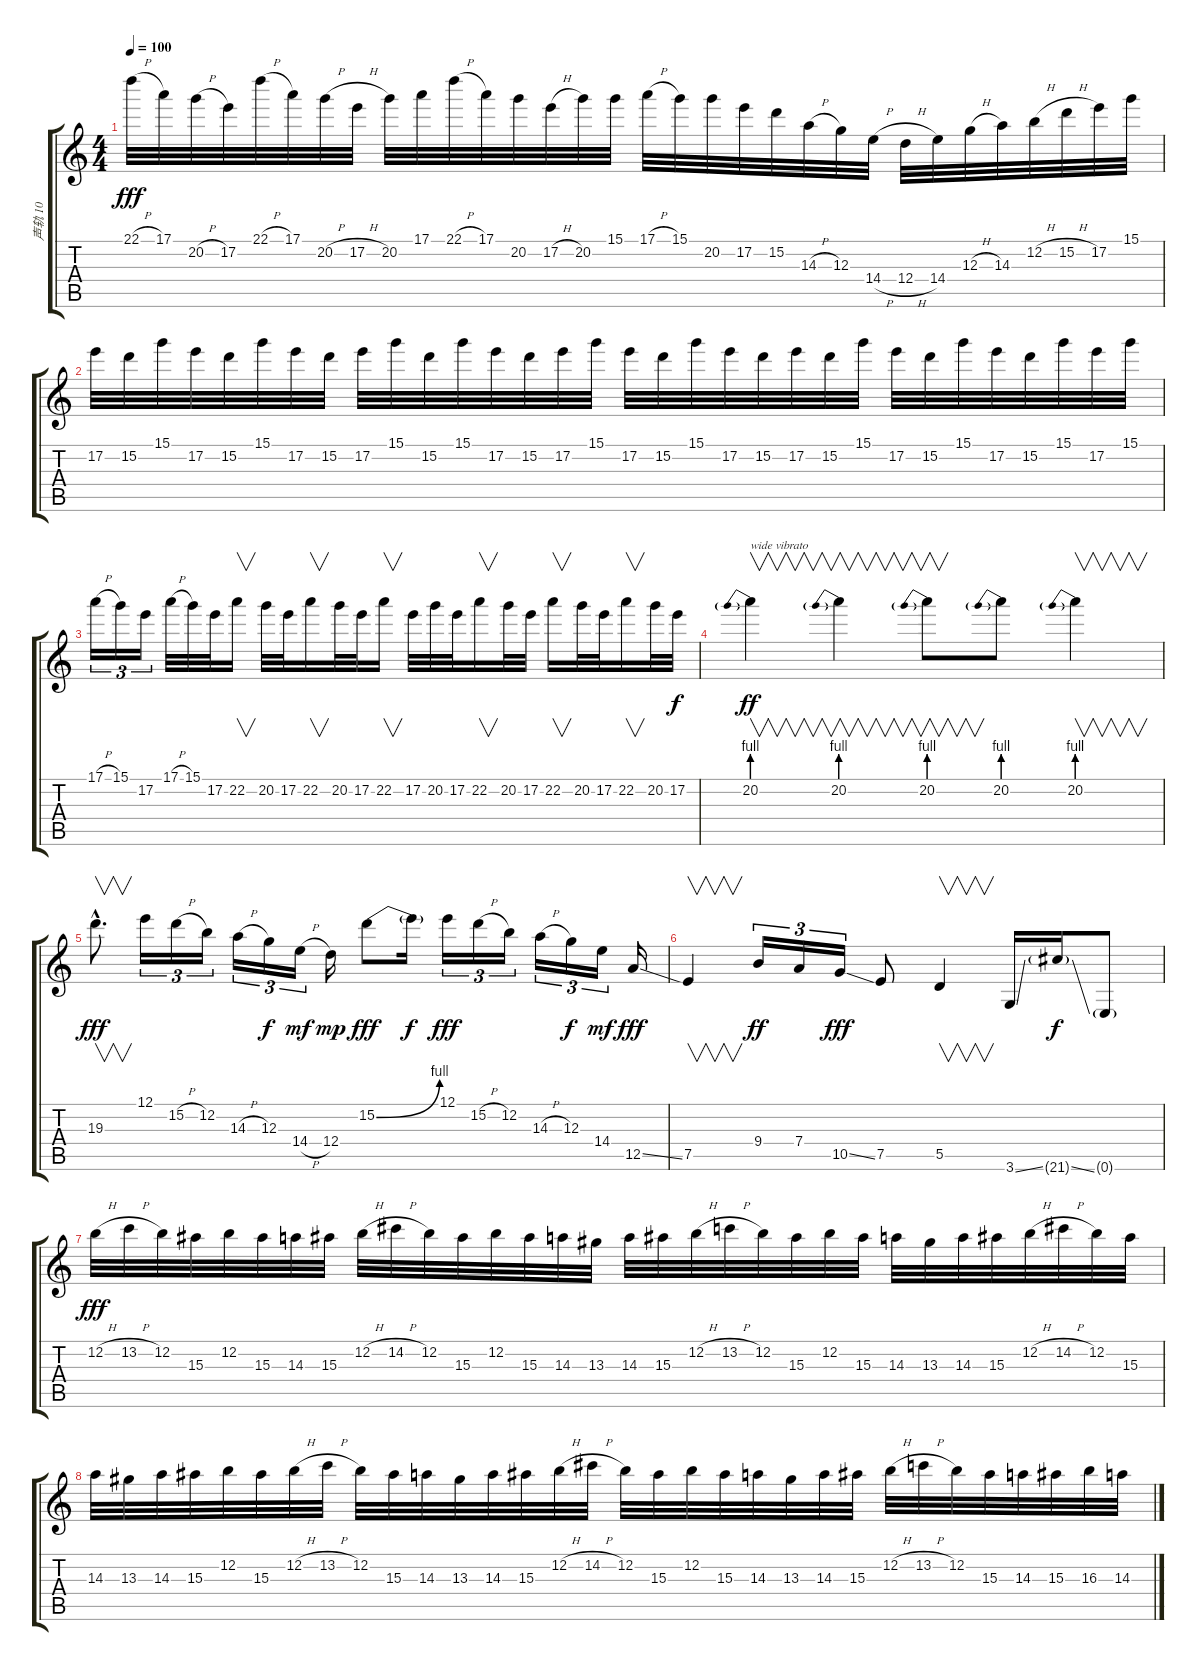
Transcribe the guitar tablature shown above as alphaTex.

\track ("声轨 10" "声轨 10") {instrument distortionguitar}
\staff {score tabs}
\tuning (E4 B3 G3 D3 A2 E2) {hide}
\ts (4 4)
\tempo 100
\clef g2
\ks c
22.1{h}.32{dy fff} 17.1.32 20.2{h}.32 17.2.32 22.1{h}.32 17.1.32 20.2{h}.32 17.2{h}.32 20.2.32 17.1.32 22.1{h}.32 17.1.32 20.2.32 17.2{h}.32 20.2.32 15.1.32 17.1{h}.32 15.1.32 20.2.32 17.2.32 15.2.32 14.3{h}.32 12.3.32 14.4{h}.32 12.4{h}.32 14.4.32 12.3{h}.32 14.3.32 12.2{h}.32 15.2{h}.32 17.2.32 15.1.32 |
17.2.32 15.2.32 15.1.32 17.2.32 15.2.32 15.1.32 17.2.32 15.2.32 17.2.32 15.1.32 15.2.32 15.1.32 17.2.32 15.2.32 17.2.32 15.1.32 17.2.32 15.2.32 15.1.32 17.2.32 15.2.32 17.2.32 15.2.32 15.1.32 17.2.32 15.2.32 15.1.32 17.2.32 15.2.32 15.1.32 17.2.32 15.1.32 |
17.1{h}.16{tu (3 2)} 15.1.16{tu (3 2)} 17.2.16{tu (3 2)} 17.1{h}.32 15.1.32 17.2.32 22.2.16{v} 20.2.32 17.2.32 22.2.16{v} 20.2.32 17.2.32 22.2.16{v} 17.2.32 20.2.32 17.2.32 22.2.16{v} 20.2.32 17.2.32 22.2.16{v} 20.2.32 17.2.32 22.2.16{v} 20.2.32 17.2.32{dy f} |
20.2{be (prebend 0 4 60 4)}.4{v txt "wide vibrato" dy ff} 20.2{be (prebend 0 4 60 4)}.4{v} 20.2{be (prebend 0 4 60 4)}.8{v} 20.2{be (prebend 0 4 60 4)}.8 20.2{be (prebend 0 4 60 4)}.4{v} |
19.3{hac}.8{v d dy fff} 12.1.16{tu (3 2)} 15.2{h}.16{tu (3 2)} 12.2.16{tu (3 2)} 14.3{h}.16{tu (3 2)} 12.3.16{tu (3 2) dy f} 14.4{h}.16{tu (3 2) dy mf} 12.4.16{dy mp} 15.2{be (bend 0 0 60 4)}.8{dy fff} 15.2{t}.16{dy f} 12.1.16{tu (3 2) dy fff} 15.2{h}.16{tu (3 2)} 12.2.16{tu (3 2)} 14.3{h}.16{tu (3 2)} 12.3.16{tu (3 2) dy f} 14.4.16{tu (3 2) dy mf} 12.5{ss}.16{dy fff} |
7.5.4{v} 9.4.16{tu (3 2) dy ff} 7.4.16{tu (3 2)} 10.5{ss}.16{tu (3 2) dy fff} 7.5.8 5.5.4{v} 3.6{ss}.16 21.6{ss g}.16{dy f} 0.6{g}.8 |
12.2{h}.32{dy fff} 13.2{h}.32 12.2.32 15.3.32 12.2.32 15.3.32 14.3.32 15.3.32 12.2{h}.32 14.2{h}.32 12.2.32 15.3.32 12.2.32 15.3.32 14.3.32 13.3.32 14.3.32 15.3.32 12.2{h}.32 13.2{h}.32 12.2.32 15.3.32 12.2.32 15.3.32 14.3.32 13.3.32 14.3.32 15.3.32 12.2{h}.32 14.2{h}.32 12.2.32 15.3.32 |
14.3.32 13.3.32 14.3.32 15.3.32 12.2.32 15.3.32 12.2{h}.32 13.2{h}.32 12.2.32 15.3.32 14.3.32 13.3.32 14.3.32 15.3.32 12.2{h}.32 14.2{h}.32 12.2.32 15.3.32 12.2.32 15.3.32 14.3.32 13.3.32 14.3.32 15.3.32 12.2{h}.32 13.2{h}.32 12.2.32 15.3.32 14.3.32 15.3.32 16.3.32 14.3.32
